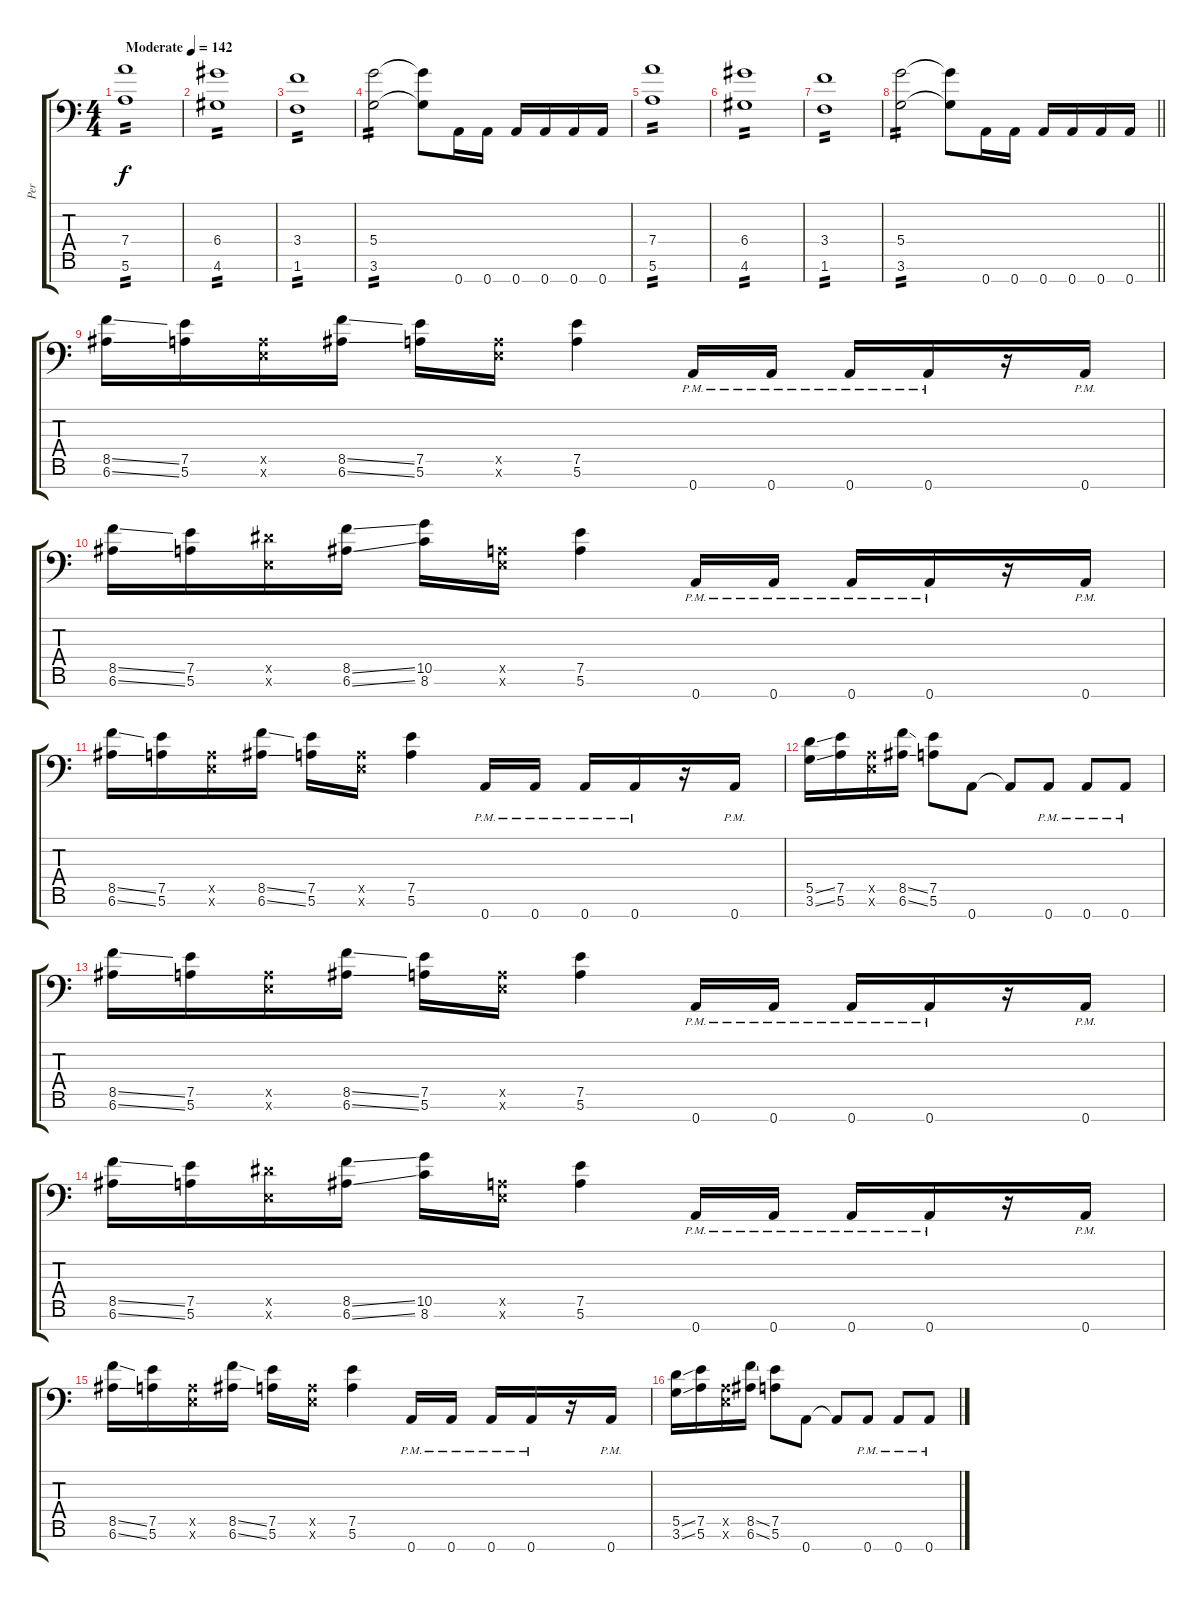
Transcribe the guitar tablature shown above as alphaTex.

\track ("Per" "Per") {instrument distortionguitar}
\staff {score tabs}
\tuning (E4 B3 G3 D3 A2 E2 A1) {hide}
\ts (4 4)
\tempo (142 "Moderate")
\clef f4
\ks c
(7.4 5.6).1{tp 2 dy f instrument distortionguitar} |
(6.4 4.6).1{tp 2} |
(3.4 1.6).1{tp 2} |
(5.4 3.6).2{tp 2} (5.4{t} 3.6{t}).8 0.7.16 0.7.16 0.7.16 0.7.16 0.7.16 0.7.16 |
(7.4 5.6).1{tp 2} |
(6.4 4.6).1{tp 2} |
(3.4 1.6).1{tp 2} |
\barLineRight lightlight
(5.4 3.6).2{tp 2} (5.4{t} 3.6{t}).8 0.7.16 0.7.16 0.7.16 0.7.16 0.7.16 0.7.16 |
\section ("" "")
(8.5{ss} 6.6{ss}).16 (7.5 5.6).16 (0.5{x} 0.6{x}).16 (8.5{ss} 6.6{ss}).16 (7.5 5.6).16 (0.5{x} 0.6{x}).16 (7.5 5.6).4 0.7{pm}.16 0.7{pm}.16 0.7{pm}.16 0.7{pm}.16 r.16 0.7{pm}.16 |
(8.5{ss} 6.6{ss}).16 (7.5 5.6).16 (6.5{x} 0.6{x}).16 (8.5{ss} 6.6{ss}).16 (10.5 8.6).16 (0.5{x} 0.6{x}).16 (7.5 5.6).4 0.7{pm}.16 0.7{pm}.16 0.7{pm}.16 0.7{pm}.16 r.16 0.7{pm}.16 |
(8.5{ss} 6.6{ss}).16 (7.5 5.6).16 (0.5{x} 0.6{x}).16 (8.5{ss} 6.6{ss}).16 (7.5 5.6).16 (0.5{x} 0.6{x}).16 (7.5 5.6).4 0.7{pm}.16 0.7{pm}.16 0.7{pm}.16 0.7{pm}.16 r.16 0.7{pm}.16 |
(5.5{ss} 3.6{ss}).16 (7.5 5.6).16 (0.5{x} 0.6{x}).16 (8.5{ss} 6.6{ss}).16 (7.5 5.6).8 0.7.8 0.7{t}.8 0.7{pm}.8 0.7{pm}.8 0.7{pm}.8 |
(8.5{ss} 6.6{ss}).16 (7.5 5.6).16 (0.5{x} 0.6{x}).16 (8.5{ss} 6.6{ss}).16 (7.5 5.6).16 (0.5{x} 0.6{x}).16 (7.5 5.6).4 0.7{pm}.16 0.7{pm}.16 0.7{pm}.16 0.7{pm}.16 r.16 0.7{pm}.16 |
(8.5{ss} 6.6{ss}).16 (7.5 5.6).16 (6.5{x} 0.6{x}).16 (8.5{ss} 6.6{ss}).16 (10.5 8.6).16 (0.5{x} 0.6{x}).16 (7.5 5.6).4 0.7{pm}.16 0.7{pm}.16 0.7{pm}.16 0.7{pm}.16 r.16 0.7{pm}.16 |
(8.5{ss} 6.6{ss}).16 (7.5 5.6).16 (0.5{x} 0.6{x}).16 (8.5{ss} 6.6{ss}).16 (7.5 5.6).16 (0.5{x} 0.6{x}).16 (7.5 5.6).4 0.7{pm}.16 0.7{pm}.16 0.7{pm}.16 0.7{pm}.16 r.16 0.7{pm}.16 |
(5.5{ss} 3.6{ss}).16 (7.5 5.6).16 (0.5{x} 0.6{x}).16 (8.5{ss} 6.6{ss}).16 (7.5 5.6).8 0.7.8 0.7{t}.8 0.7{pm}.8 0.7{pm}.8 0.7{pm}.8
